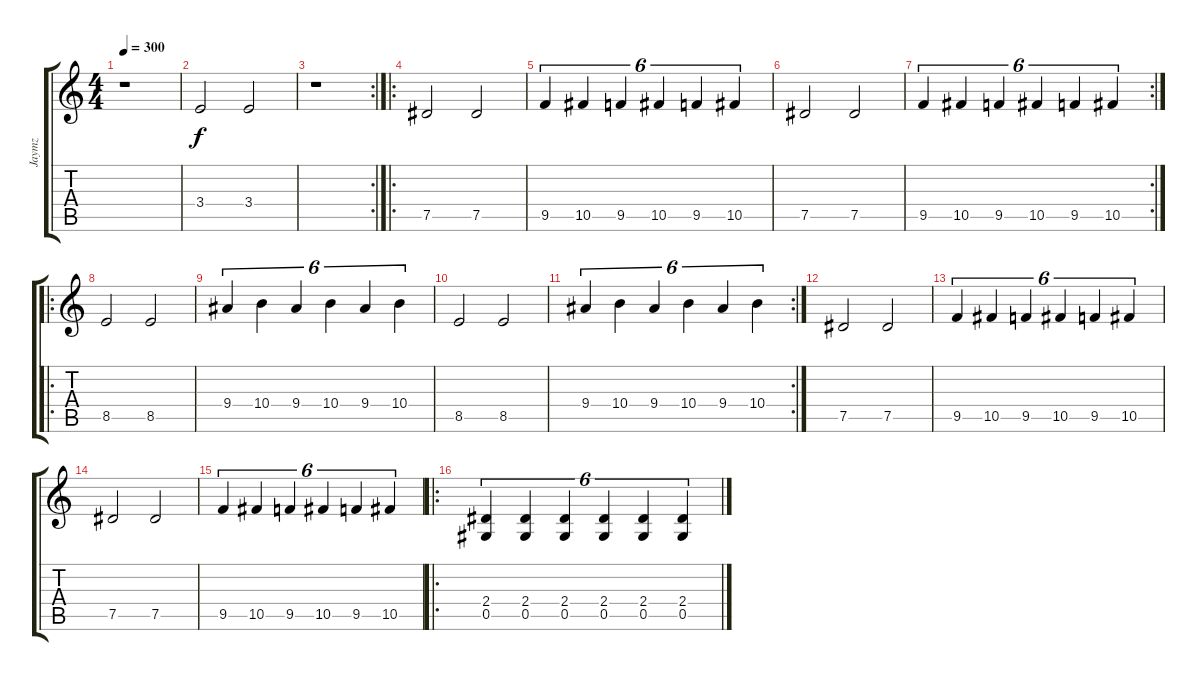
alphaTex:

\track ("Jaymz" "Jaymz") {instrument overdrivenguitar}
\staff {score tabs}
\tuning (Eb4 Bb3 Gb3 Db3 Ab2 Eb2) {hide}
\ts (4 4)
\tempo 300
\clef g2
\ks c
r.1{dy f} |
3.4.2 3.4.2 |
\rc 2
r.1 |
\ro
7.5.2 7.5.2 |
9.5.4{tu (6 4)} 10.5.4{tu (6 4)} 9.5.4{tu (6 4)} 10.5.4{tu (6 4)} 9.5.4{tu (6 4)} 10.5.4{tu (6 4)} |
7.5.2 7.5.2 |
\rc 2
9.5.4{tu (6 4)} 10.5.4{tu (6 4)} 9.5.4{tu (6 4)} 10.5.4{tu (6 4)} 9.5.4{tu (6 4)} 10.5.4{tu (6 4)} |
\ro
8.5.2 8.5.2 |
9.4.4{tu (6 4)} 10.4.4{tu (6 4)} 9.4.4{tu (6 4)} 10.4.4{tu (6 4)} 9.4.4{tu (6 4)} 10.4.4{tu (6 4)} |
8.5.2 8.5.2 |
\rc 2
9.4.4{tu (6 4)} 10.4.4{tu (6 4)} 9.4.4{tu (6 4)} 10.4.4{tu (6 4)} 9.4.4{tu (6 4)} 10.4.4{tu (6 4)} |
7.5.2 7.5.2 |
9.5.4{tu (6 4)} 10.5.4{tu (6 4)} 9.5.4{tu (6 4)} 10.5.4{tu (6 4)} 9.5.4{tu (6 4)} 10.5.4{tu (6 4)} |
7.5.2 7.5.2 |
9.5.4{tu (6 4)} 10.5.4{tu (6 4)} 9.5.4{tu (6 4)} 10.5.4{tu (6 4)} 9.5.4{tu (6 4)} 10.5.4{tu (6 4)} |
\ro
(2.4 0.5).4{tu (6 4)} (2.4 0.5).4{tu (6 4)} (2.4 0.5).4{tu (6 4)} (2.4 0.5).4{tu (6 4)} (2.4 0.5).4{tu (6 4)} (2.4 0.5).4{tu (6 4)}
